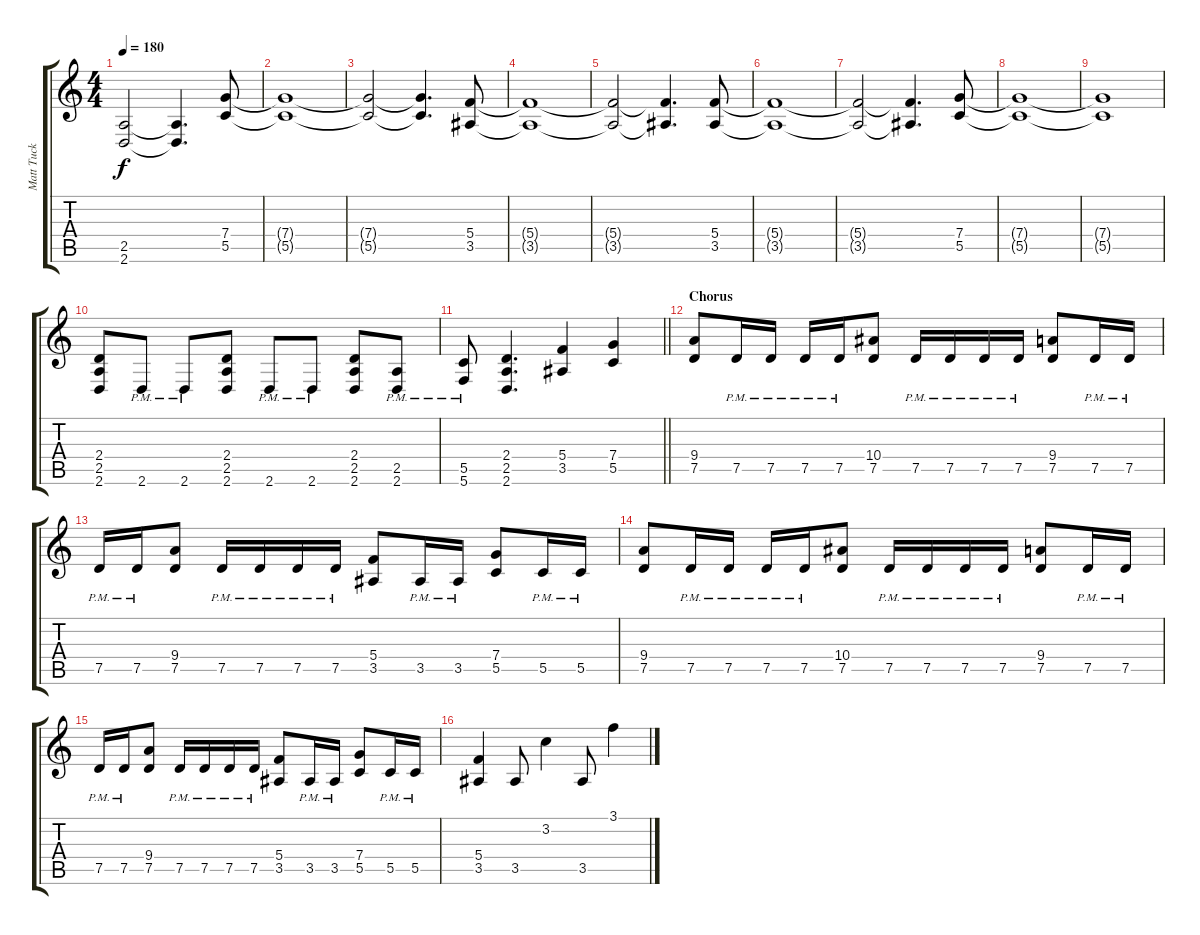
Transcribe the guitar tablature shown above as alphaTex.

\track ("Matt Tuck" "Matt Tuck") {instrument distortionguitar}
\staff {score tabs}
\tuning (D4 A3 F3 C3 G2 C2) {hide}
\ts (4 4)
\tempo 180
\clef g2
\ks c
(2.5{t} 2.6{t}).2{dy f} (2.5{t} 2.6{t}).4{d} (7.4 5.5).8 |
(7.4{t} 5.5{t}).1 |
(7.4{t} 5.5{t}).2 (7.4{t} 5.5{t}).4{d} (5.4 3.5).8 |
(5.4{t} 3.5{t}).1 |
(5.4{t} 3.5{t}).2 (5.4{t} 3.5{t}).4{d} (5.4 3.5).8 |
(5.4{t} 3.5{t}).1 |
(5.4{t} 3.5{t}).2 (5.4{t} 3.5{t}).4{d} (7.4 5.5).8 |
(7.4{t} 5.5{t}).1 |
(7.4{t} 5.5{t}).1 |
(2.4 2.5 2.6).8 2.6{pm}.8 2.6{pm}.8 (2.4 2.5 2.6).8 2.6{pm}.8 2.6{pm}.8 (2.4 2.5 2.6).8 (2.5{pm} 2.6{pm}).8 |
\barLineRight lightlight
(5.5{pm} 5.6{pm}).8 (2.4 2.5 2.6).4{d} (5.4 3.5).4 (7.4 5.5).4 |
\section ("" "Chorus")
(9.4 7.5).8{balance 16} 7.5{pm}.16 7.5{pm}.16 7.5{pm}.16 7.5{pm}.16 (10.4 7.5).8 7.5{pm}.16 7.5{pm}.16 7.5{pm}.16 7.5{pm}.16 (9.4 7.5).8 7.5{pm}.16 7.5{pm}.16 |
7.5{pm}.16 7.5{pm}.16 (9.4 7.5).8 7.5{pm}.16 7.5{pm}.16 7.5{pm}.16 7.5{pm}.16 (5.4 3.5).8 3.5{pm}.16 3.5{pm}.16 (7.4 5.5).8 5.5{pm}.16 5.5{pm}.16 |
(9.4 7.5).8 7.5{pm}.16 7.5{pm}.16 7.5{pm}.16 7.5{pm}.16 (10.4 7.5).8 7.5{pm}.16 7.5{pm}.16 7.5{pm}.16 7.5{pm}.16 (9.4 7.5).8 7.5{pm}.16 7.5{pm}.16 |
7.5{pm}.16 7.5{pm}.16 (9.4 7.5).8 7.5{pm}.16 7.5{pm}.16 7.5{pm}.16 7.5{pm}.16 (5.4 3.5).8 3.5{pm}.16 3.5{pm}.16 (7.4 5.5).8 5.5{pm}.16 5.5{pm}.16 |
(5.4 3.5).4 3.5.8 3.2.4 3.5.8 3.1.4
